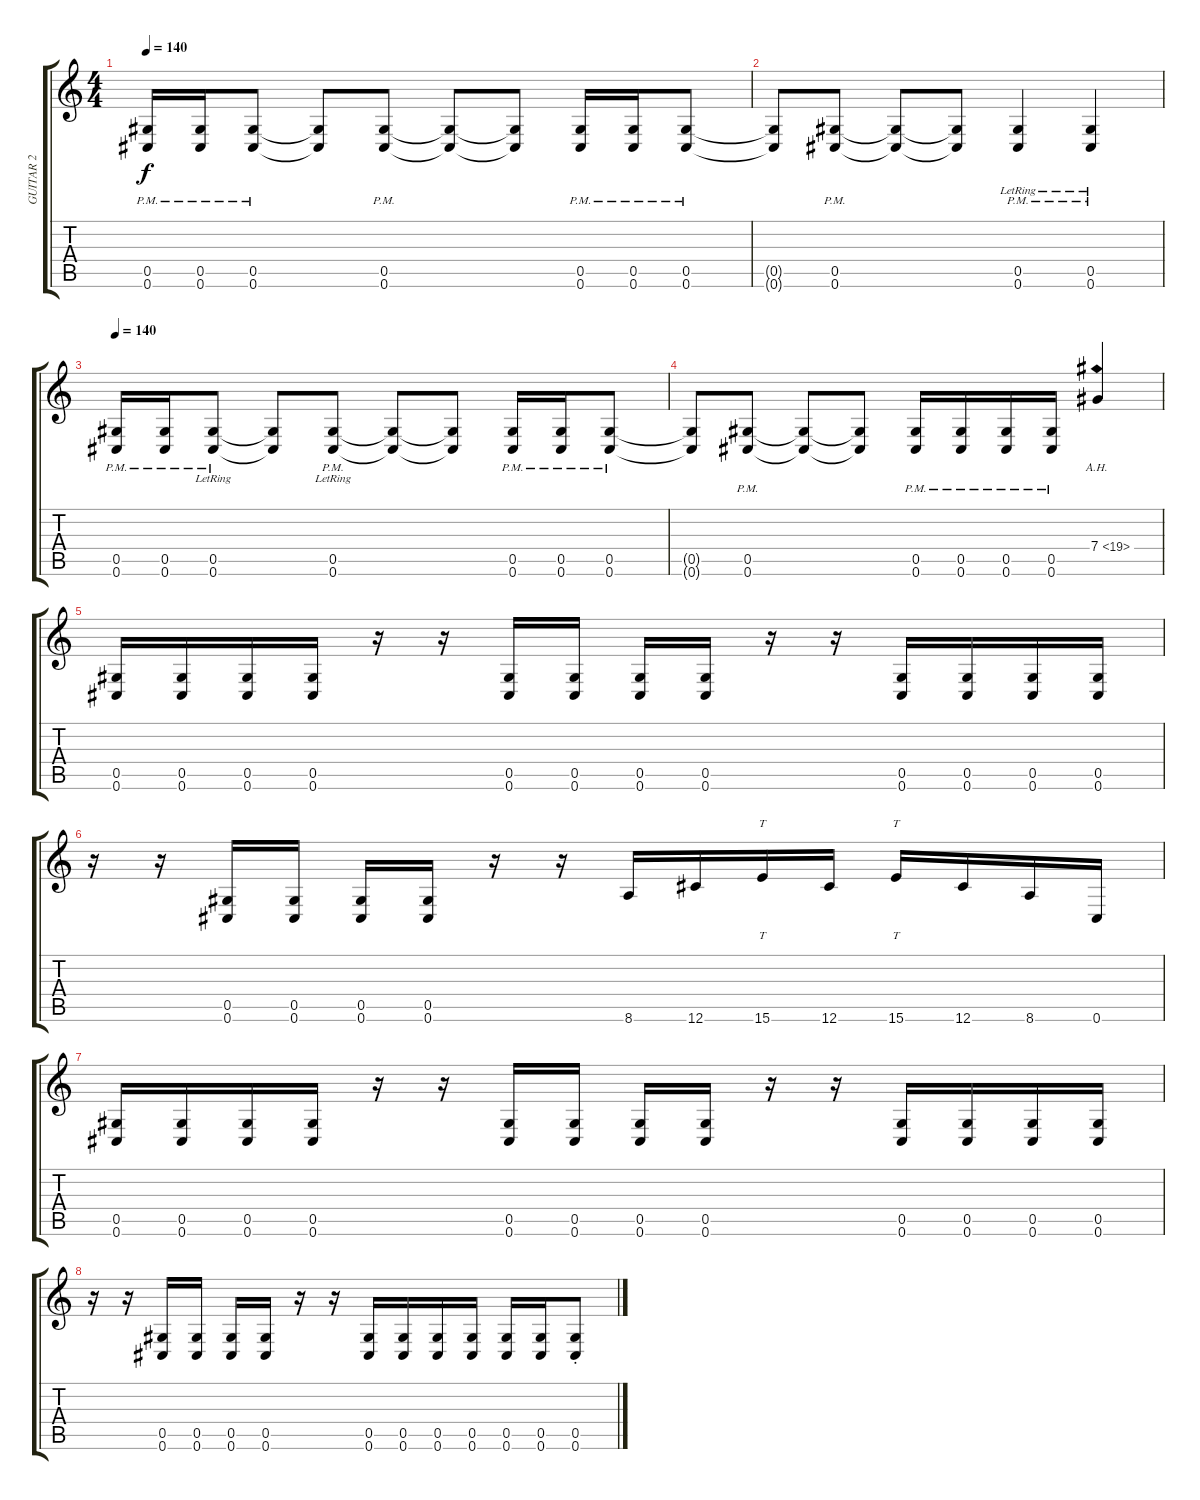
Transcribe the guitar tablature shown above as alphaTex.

\track ("GUITAR 2" "GUITAR 2") {instrument distortionguitar}
\staff {score tabs}
\tuning (Eb4 Bb3 Gb3 Db3 Ab2 Db2) {hide}
\ts (4 4)
\tempo 140
\clef g2
\ks c
(0.5{pm} 0.6{pm}).16{dy f} (0.5{pm} 0.6{pm}).16 (0.5{pm} 0.6{pm}).8 (0.5{t} 0.6{t}).8 (0.5{pm} 0.6{pm}).8 (0.5{t} 0.6{t}).8 (0.5{t} 0.6{t}).8 (0.5{pm} 0.6{pm}).16 (0.5{pm} 0.6{pm}).16 (0.5{pm} 0.6{pm}).8 |
(0.5{t} 0.6{t}).8 (0.5{pm} 0.6{pm}).8 (0.5{t} 0.6{t}).8 (0.5{t} 0.6{t}).8 (0.5{pm lr} 0.6{pm lr}).4 (0.5{pm lr} 0.6{pm lr}).4 |
\tempo 140
(0.5{pm} 0.6{pm}).16 (0.5{pm} 0.6{pm}).16 (0.5{pm lr} 0.6{pm lr}).8 (0.5{t} 0.6{t}).8 (0.5{pm lr} 0.6{pm lr}).8 (0.5{t} 0.6{t}).8 (0.5{t} 0.6{t}).8 (0.5{pm} 0.6{pm}).16 (0.5{pm} 0.6{pm}).16 (0.5{pm} 0.6{pm}).8 |
(0.5{t} 0.6{t}).8 (0.5{pm} 0.6{pm}).8 (0.5{t} 0.6{t}).8 (0.5{t} 0.6{t}).8 (0.5{pm} 0.6{pm}).16 (0.5{pm} 0.6{pm}).16 (0.5{pm} 0.6{pm}).16 (0.5{pm} 0.6{pm}).16 7.4{ah 12}.4 |
(0.5 0.6).16 (0.5 0.6).16 (0.5 0.6).16 (0.5 0.6).16 r.16 r.16 (0.5 0.6).16 (0.5 0.6).16 (0.5 0.6).16 (0.5 0.6).16 r.16 r.16 (0.5 0.6).16 (0.5 0.6).16 (0.5 0.6).16 (0.5 0.6).16 |
r.16 r.16 (0.5 0.6).16 (0.5 0.6).16 (0.5 0.6).16 (0.5 0.6).16 r.16 r.16 8.6.16 12.6.16 15.6.16{tt} 12.6.16 15.6.16{tt} 12.6.16 8.6.16 0.6.16 |
(0.5 0.6).16 (0.5 0.6).16 (0.5 0.6).16 (0.5 0.6).16 r.16 r.16 (0.5 0.6).16 (0.5 0.6).16 (0.5 0.6).16 (0.5 0.6).16 r.16 r.16 (0.5 0.6).16 (0.5 0.6).16 (0.5 0.6).16 (0.5 0.6).16 |
r.16 r.16 (0.5 0.6).16 (0.5 0.6).16 (0.5 0.6).16 (0.5 0.6).16 r.16 r.16 (0.5 0.6).16 (0.5 0.6).16 (0.5 0.6).16 (0.5 0.6).16 (0.5 0.6).16 (0.5 0.6).16 (0.5{st} 0.6{st}).8
